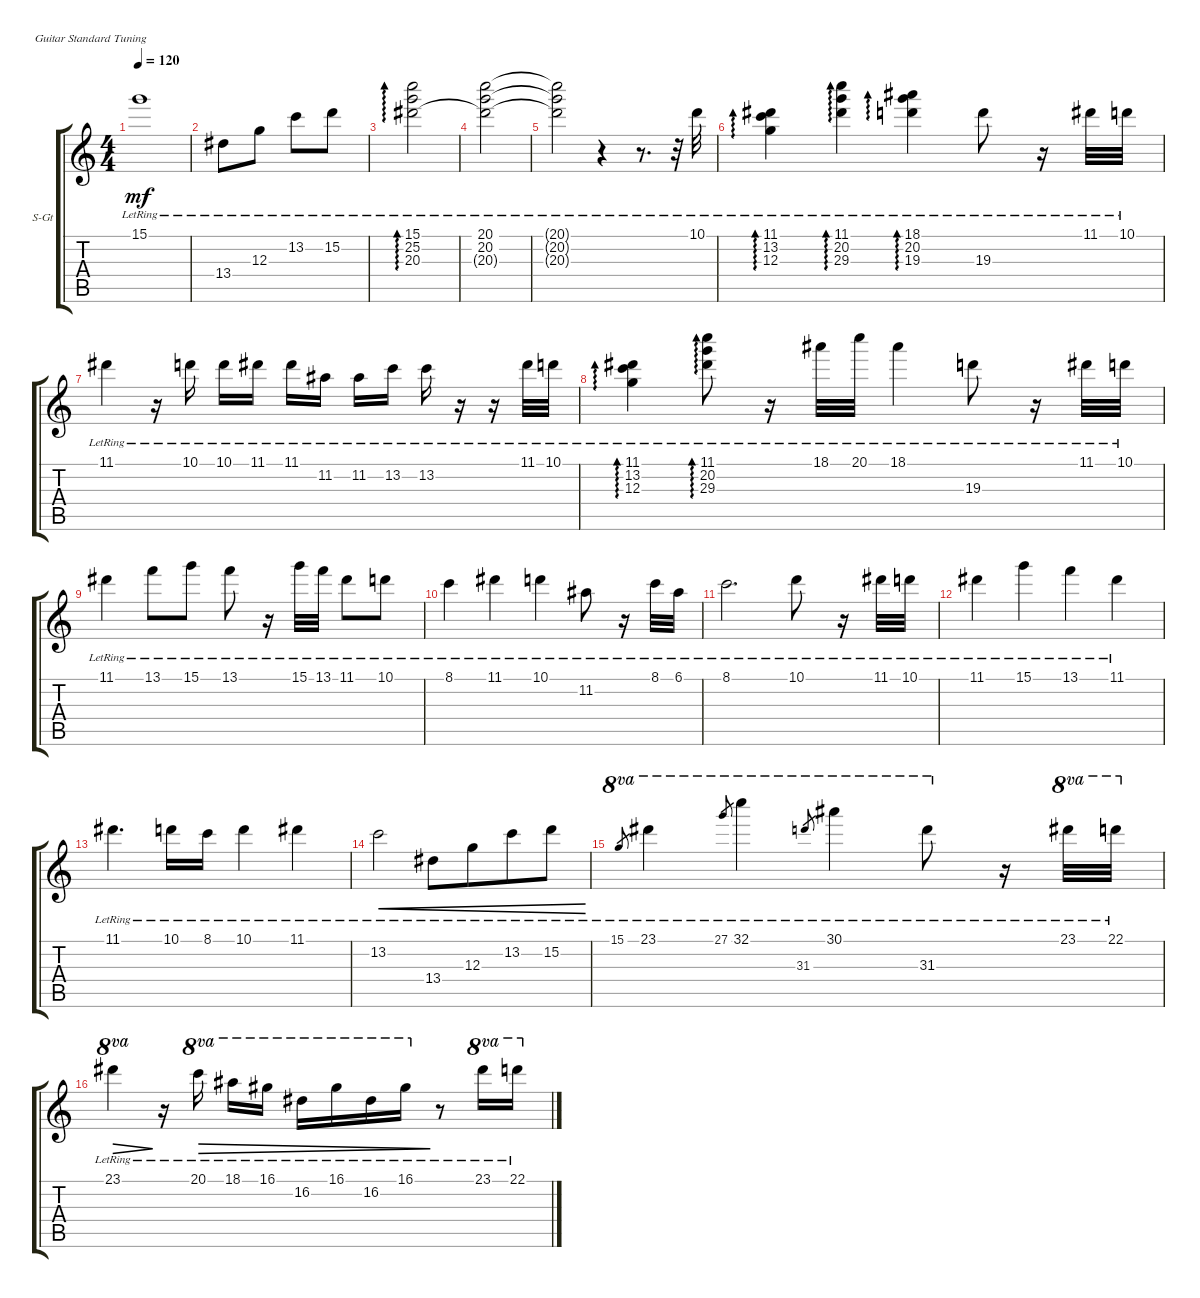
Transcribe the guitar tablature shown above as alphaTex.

\defaultSystemsLayout 4
\bracketExtendMode groupsimilarinstruments
\firstSystemTrackNameOrientation horizontal
\otherSystemsTrackNameOrientation horizontal
\track ("Steel Guitar" "S-Gt") {instrument acousticguitarsteel}
\staff {score tabs}
\tuning (E4 B3 G3 D3 A2 E2)
\ts (4 4)
\tempo 120
\clef g2
\ks c
15.1{lr}.1{dy mf} |
13.4{lr}.8 12.3{lr}.8 13.2{lr}.8 15.2{lr}.8 |
(15.1{lr} 25.2{lr} 20.3{lr}).2{ad 0} |
(20.2{lr} 20.1{lr} 20.3{lr t}).2 |
(20.2{lr t} 20.1{lr t} 20.3{lr t}).2 r.4 r.8{d} r.32 10.1{lr}.32 |
(11.1{lr} 13.2{lr} 12.3{lr}).4{ad 0} (11.1{lr} 20.2{lr} 29.3{lr}).4{ad 0} (18.1{lr} 20.2{lr} 19.3{lr}).4{ad 0} 19.3{lr}.8{beam split} r.16{beam split} 11.1{lr}.32 10.1{lr}.32 |
11.1{lr}.4 r.16 10.1{lr}.16{beam split} 10.1{lr}.16 11.1{lr}.16 11.1{lr}.16 11.2{lr}.16{beam split} 11.2{lr}.16 13.2{lr}.16 13.2{lr}.16{beam split} r.16{beam split} r.16 11.1{lr}.32 10.1{lr}.32 |
(11.1{lr} 13.2{lr} 12.3{lr}).4{ad 0} (11.1{lr} 20.2{lr} 29.3{lr}).8{ad 0 beam split} r.16{beam split} 18.1{lr}.32 20.1{lr}.32 18.1{lr}.4 19.3{lr}.8{beam split} r.16 11.1{lr}.32 10.1{lr}.32 |
11.1{lr}.4 13.1{lr}.8 15.1{lr}.8 13.1{lr}.8{beam split} r.16 15.1{lr}.32 13.1{lr}.32 11.1{lr}.8 10.1{lr}.8 |
8.1{lr}.4 11.1{lr}.4 10.1{lr}.4 11.2{lr}.8{beam split} r.16{beam split} 8.1{lr}.32 6.1{lr}.32 |
8.1{lr}.2{d} 10.1{lr}.8{beam split} r.16 11.1{lr}.32 10.1{lr}.32 |
11.1{lr}.4 15.1{lr}.4 13.1{lr}.4 11.1{lr}.4 |
11.1{lr}.4{d} 10.1{lr}.16 8.1{lr}.16 10.1{lr}.4 11.1{lr}.4 |
13.2{lr}.2{cre} 13.4{lr}.8{cre} 12.3{lr}.8{cre beam merge} 13.2{lr}.8{cre} 15.2{lr}.8{cre} |
15.1{lr}.8{ot 8va gr} 23.1{lr}.4{ot 8va} 27.1{lr}.8{ot 8va gr} 32.1{lr}.4{ot 8va} 31.3{lr}.8{ot 8va gr} 30.1{lr}.4{ot 8va} 31.3{lr}.8{ot 8va beam split} r.16 23.1{lr}.32{ot 8va} 22.1{lr}.32{ot 8va} |
23.1{lr}.4{ot 8va dec} r.16 20.1{lr}.16{ot 8va dec beam split} 18.1{lr}.16{ot 8va dec} 16.1{lr}.16{ot 8va dec} 16.2{lr}.16{ot 8va dec} 16.1{lr}.16{ot 8va dec} 16.2{lr}.16{ot 8va dec} 16.1{lr}.16{ot 8va dec} r.8 23.1{lr}.16{ot 8va} 22.1{lr}.16{ot 8va}
